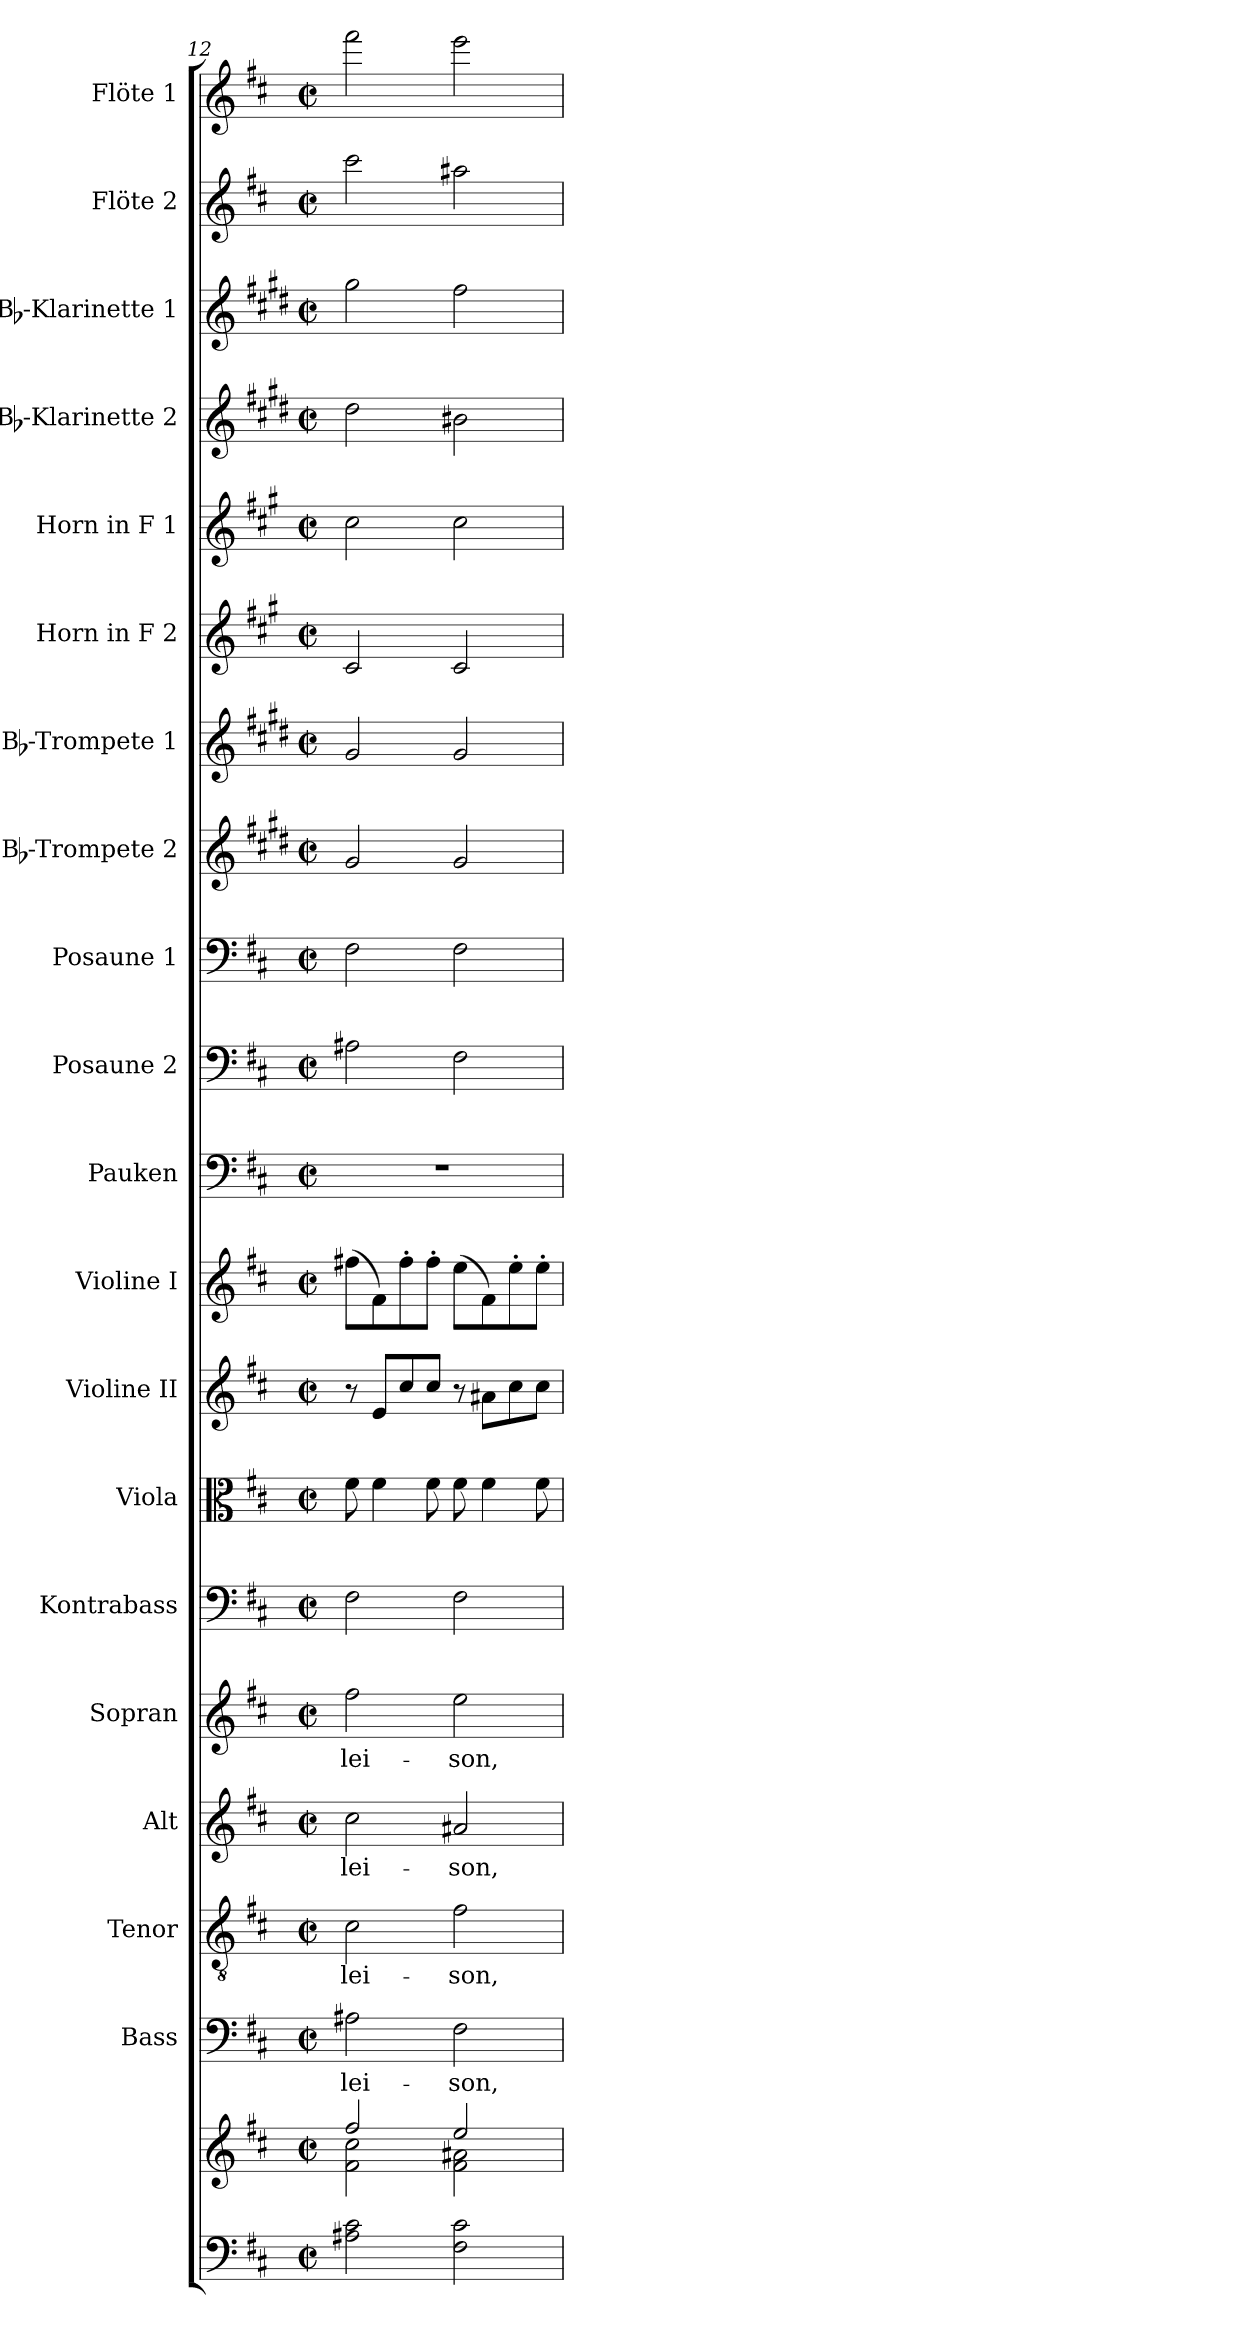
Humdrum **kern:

**kern	**kern	**kern	**text	**kern	**text	**kern	**text	**kern	**text	**kern	**kern	**kern	**kern	**kern	**kern	**kern	**kern	**kern	**kern	**kern	**kern	**kern	**kern	**kern
*part20	*part20	*part19	*part19	*part18	*part18	*part17	*part17	*part16	*part16	*part15	*part14	*part13	*part12	*part11	*part10	*part9	*part8	*part7	*part6	*part5	*part4	*part3	*part2	*part1
*staff21	*staff20	*staff19	*staff19	*staff18	*staff18	*staff17	*staff17	*staff16	*staff16	*staff15	*staff14	*staff13	*staff12	*staff11	*staff10	*staff9	*staff8	*staff7	*staff6	*staff5	*staff4	*staff3	*staff2	*staff1
*	*	*I"Bass	*	*I"Tenor	*	*I"Alt	*	*I"Sopran	*	*I"Kontrabass	*I"Viola	*I"Violine II	*I"Violine I	*I"Pauken	*I"Posaune 2	*I"Posaune 1	*I"Bb-Trompete 2	*I"Bb-Trompete 1	*I"Horn in F 2	*I"Horn in F 1	*I"Bb-Klarinette 2	*I"Bb-Klarinette 1	*I"Flöte 2	*I"Flöte 1
*	*	*I'B.	*	*I'T.	*	*I'A.	*	*I'S.	*	*I'Kb.	*I'Vla.	*I'Vl. II	*I'Vl. I	*I'Pk.	*I'Pos. 2	*I'Pos. 1	*I'Bb Trp. 2	*I'Bb Trp. 1	*	*	*I'Bb Kl. 2	*I'Bb Kl. 1	*I'Fl. 2	*I'Fl. 1
*clefF4	*clefG2	*clefF4	*	*clefGv2	*	*clefG2	*	*clefG2	*	*clefF4	*clefC3	*clefG2	*clefG2	*clefF4	*clefF4	*clefF4	*clefG2	*clefG2	*clefG2	*clefG2	*clefG2	*clefG2	*clefG2	*clefG2
*	*	*	*	*	*	*	*	*	*	*ITrd7c12	*	*	*	*	*	*	*ITrd1c2	*ITrd1c2	*ITrd4c7	*ITrd4c7	*ITrd1c2	*ITrd1c2	*	*
*k[f#c#]	*k[f#c#]	*k[f#c#]	*	*k[f#c#]	*	*k[f#c#]	*	*k[f#c#]	*	*k[f#c#]	*k[f#c#]	*k[f#c#]	*k[f#c#]	*k[f#c#]	*k[f#c#]	*k[f#c#]	*k[f#c#]	*k[f#c#]	*k[f#c#]	*k[f#c#]	*k[f#c#]	*k[f#c#]	*k[f#c#]	*k[f#c#]
*D:	*D:	*D:	*	*D:	*	*D:	*	*D:	*	*D:	*D:	*D:	*D:	*D:	*D:	*D:	*D:	*D:	*D:	*D:	*D:	*D:	*D:	*D:
*M2/2	*M2/2	*M2/2	*	*M2/2	*	*M2/2	*	*M2/2	*	*M2/2	*M2/2	*M2/2	*M2/2	*M2/2	*M2/2	*M2/2	*M2/2	*M2/2	*M2/2	*M2/2	*M2/2	*M2/2	*M2/2	*M2/2
*met(c|)	*met(c|)	*met(c|)	*	*met(c|)	*	*met(c|)	*	*met(c|)	*	*met(c|)	*met(c|)	*met(c|)	*met(c|)	*met(c|)	*met(c|)	*met(c|)	*met(c|)	*met(c|)	*met(c|)	*met(c|)	*met(c|)	*met(c|)	*met(c|)	*met(c|)
=12	=12	=12	=12	=12	=12	=12	=12	=12	=12	=12	=12	=12	=12	=12	=12	=12	=12	=12	=12	=12	=12	=12	=12	=12
*	*^	*	*	*	*	*	*	*	*	*	*	*	*	*	*	*	*	*	*	*	*	*	*	*
!	!	!	!	!LO:LY:b	!	!LO:LY:b	!	!LO:LY:b	!	!LO:LY:b	!	!	!	!	!	!	!	!	!	!	!	!	!	!	!
2A#X\ 2c#\	2ff#/	2f#\ 2cc#\	2A#X\	-lei-	2c#\	-lei-	2cc#\	-lei-	2ff#\	-lei-	2FF#\	8f#\	8r	(>8ff#X\L	1r	2A#X\	2F#\	2f#/	2f#/	2F#/	2f#\	2cc#\	2ff#\	2ccc#\	2fff#\
.	.	.	.	.	.	.	.	.	.	.	.	4f#\	8e/L	8f#\)	.	.	.	.	.	.	.	.	.	.	.
.	.	.	.	.	.	.	.	.	.	.	.	.	8cc#/	8ff#'>\	.	.	.	.	.	.	.	.	.	.	.
.	.	.	.	.	.	.	.	.	.	.	.	8f#\	8cc#/J	8ff#'>\J	.	.	.	.	.	.	.	.	.	.	.
!	!	!	!	!LO:LY:b	!	!LO:LY:b	!	!LO:LY:b	!	!LO:LY:b	!	!	!	!	!	!	!	!	!	!	!	!	!	!	!
2F#\ 2c#\	2ee/	2f#\ 2a#X\	2F#\	-son,	2f#\	-son,	2a#X/	-son,	2ee\	-son,	2FF#\	8f#\	8r	(>8ee\L	.	2F#\	2F#\	2f#/	2f#/	2F#/	2f#\	2a#X\	2ee\	2aa#X\	2eee\
.	.	.	.	.	.	.	.	.	.	.	.	4f#\	8a#X\L	8f#\)	.	.	.	.	.	.	.	.	.	.	.
.	.	.	.	.	.	.	.	.	.	.	.	.	8cc#\	8ee'>\	.	.	.	.	.	.	.	.	.	.	.
.	.	.	.	.	.	.	.	.	.	.	.	8f#\	8cc#\J	8ee'>\J	.	.	.	.	.	.	.	.	.	.	.
*	*v	*v	*	*	*	*	*	*	*	*	*	*	*	*	*	*	*	*	*	*	*	*	*	*	*
=	=	=	=	=	=	=	=	=	=	=	=	=	=	=	=	=	=	=	=	=	=	=	=	=
*-	*-	*-	*-	*-	*-	*-	*-	*-	*-	*-	*-	*-	*-	*-	*-	*-	*-	*-	*-	*-	*-	*-	*-	*-
